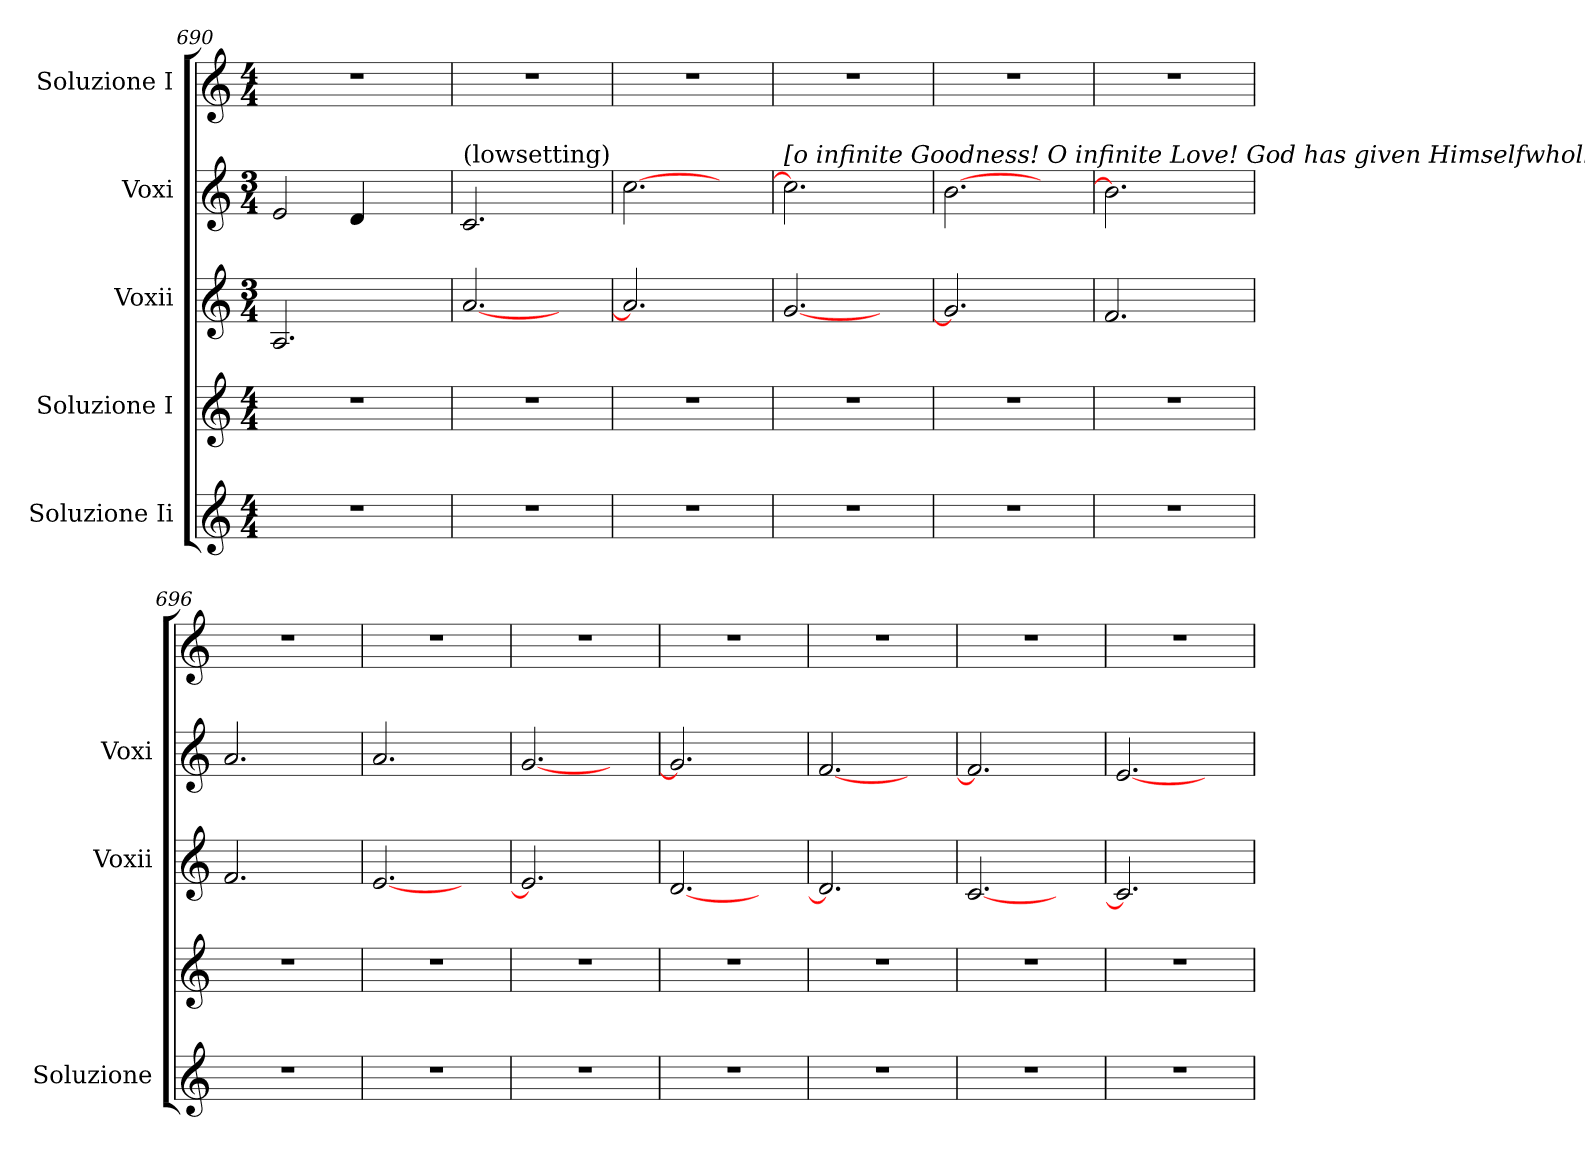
**kern	**kern	**kern	**kern	**kern
*part5	*part4	*part3	*part2	*part1
*staff5	*staff4	*staff3	*staff2	*staff1
*I"Soluzione Ii	*I"Soluzione I	*I"Voxii	*I"Voxi	*I"Soluzione I
*I'Soluzione	*	*I'Voxii	*I'Voxi	*
*clefG2	*clefG2	*clefG2	*clefG2	*clefG2
*k[]	*k[]	*k[]	*k[]	*k[]
*C:	*C:	*C:	*C:	*C:
*M4/4	*M4/4	*M3/4	*M3/4	*M4/4
=690	=690	=690	=690	=690
1r	1r	2.A/	2e/	1r
.	.	.	4d/	.
.	.	4ryy	4ryy	.
!!LO:LB:g=z
=691	=691	=691	=691	=691
!	!	!	!LO:TX:a:t=(lowsetting)	!
1r	1r	[<2.a/	2.c/	1r
.	.	4ryy	4ryy	.
=692	=692	=692	=692	=692
1r	1r	2.a/]	[>2.cc\	1r
.	.	4ryy	4ryy	.
=693	=693	=693	=693	=693
!	!	!	!LO:TX:a:t=[o infinite Goodness! O infinite Love! God has given Himselfwholly to me,and has made Himselfall mine!]	!
1r	1r	[<2.g/	2.cc\]	1r
.	.	4ryy	4ryy	.
=694	=694	=694	=694	=694
1r	1r	2.g/]	[>2.b\	1r
.	.	4ryy	4ryy	.
=695	=695	=695	=695	=695
1r	1r	2.f/	2.b\]	1r
.	.	4ryy	4ryy	.
=696	=696	=696	=696	=696
1r	1r	2.f/	2.a/	1r
.	.	4ryy	4ryy	.
=697	=697	=697	=697	=697
1r	1r	[<2.e/	2.a/	1r
.	.	4ryy	4ryy	.
=698	=698	=698	=698	=698
1r	1r	2.e/]	[<2.g/	1r
.	.	4ryy	4ryy	.
=699	=699	=699	=699	=699
1r	1r	[<2.d/	2.g/]	1r
.	.	4ryy	4ryy	.
=700	=700	=700	=700	=700
1r	1r	2.d/]	[<2.f/	1r
.	.	4ryy	4ryy	.
=701	=701	=701	=701	=701
1r	1r	[<2.c/	2.f/]	1r
.	.	4ryy	4ryy	.
=702	=702	=702	=702	=702
1r	1r	2.c/]	[<2.e/	1r
.	.	4ryy	4ryy	.
=	=	=	=	=
*-	*-	*-	*-	*-
